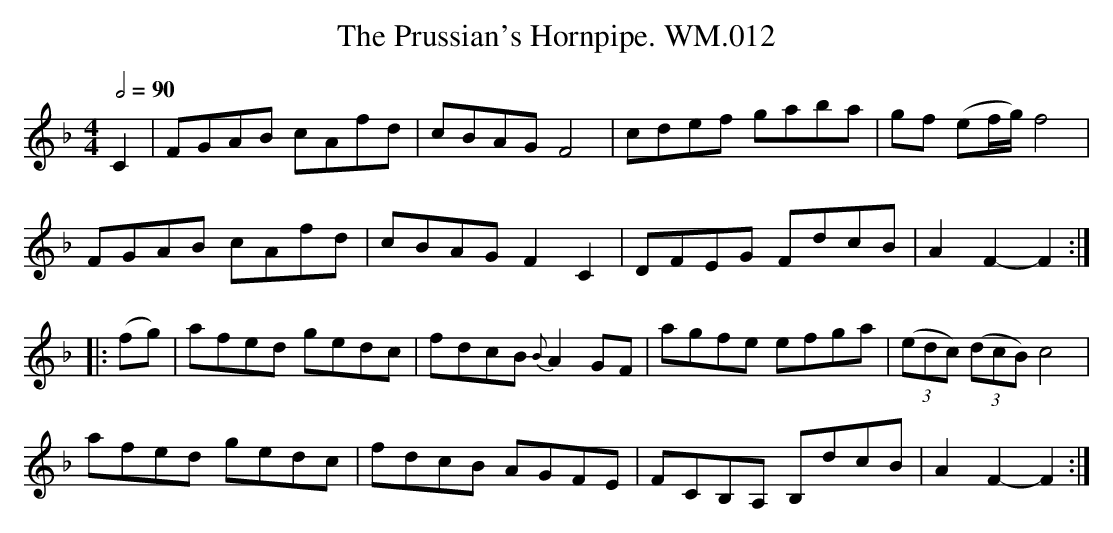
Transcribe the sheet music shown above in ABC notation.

X:1
T:Prussian's Hornpipe. WM.012, The
M:4/4
L:1/8
Q:1/2=90
K:F
C2|FGAB cAfd|cBAGF4|cdef gaba|gf (ef/g/)f4|
FGAB cAfd|cBAGF2C2|DFEG FdcB|A2F2-F2:|
|:(fg)|afed gedc|fdcB{B}A2GF|agfe efga|((3edc) ((3dcB)c4|
afed gedc|fdcB AGFE|FCB,A, B,dcB|A2F2-F2:|
